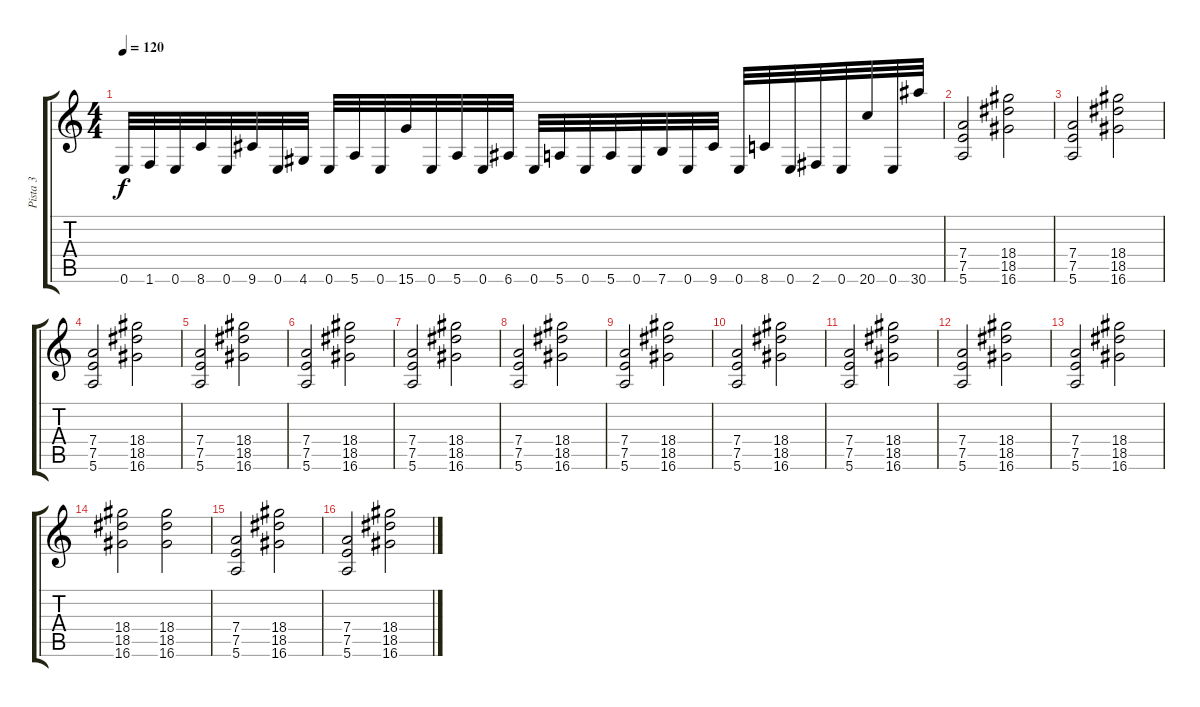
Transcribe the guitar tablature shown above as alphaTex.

\track ("Pista 3" "Pista 3") {instrument acousticguitarsteel}
\staff {score tabs}
\tuning (E4 B3 G3 D3 A2 E2) {hide}
\ts (4 4)
\tempo 120
\clef g2
\ks c
0.6.32{dy f} 1.6.32 0.6.32 8.6.32 0.6.32 9.6.32 0.6.32 4.6.32 0.6.32 5.6.32 0.6.32 15.6.32 0.6.32 5.6.32 0.6.32 6.6.32 0.6.32 5.6.32 0.6.32 5.6.32 0.6.32 7.6.32 0.6.32 9.6.32 0.6.32 8.6.32 0.6.32 2.6.32 0.6.32 20.6.32 0.6.32 30.6.32 |
(7.4 7.5 5.6).2 (18.4 18.5 16.6).2 |
(7.4 7.5 5.6).2 (18.4 18.5 16.6).2 |
(7.4 7.5 5.6).2 (18.4 18.5 16.6).2 |
(7.4 7.5 5.6).2 (18.4 18.5 16.6).2 |
(7.4 7.5 5.6).2 (18.4 18.5 16.6).2 |
(7.4 7.5 5.6).2 (18.4 18.5 16.6).2 |
(7.4 7.5 5.6).2 (18.4 18.5 16.6).2 |
(7.4 7.5 5.6).2 (18.4 18.5 16.6).2 |
(7.4 7.5 5.6).2 (18.4 18.5 16.6).2 |
(7.4 7.5 5.6).2 (18.4 18.5 16.6).2 |
(7.4 7.5 5.6).2 (18.4 18.5 16.6).2 |
(7.4 7.5 5.6).2 (18.4 18.5 16.6).2 |
(18.4 18.5 16.6).2 (18.4 18.5 16.6).2 |
(7.4 7.5 5.6).2 (18.4 18.5 16.6).2 |
(7.4 7.5 5.6).2 (18.4 18.5 16.6).2
